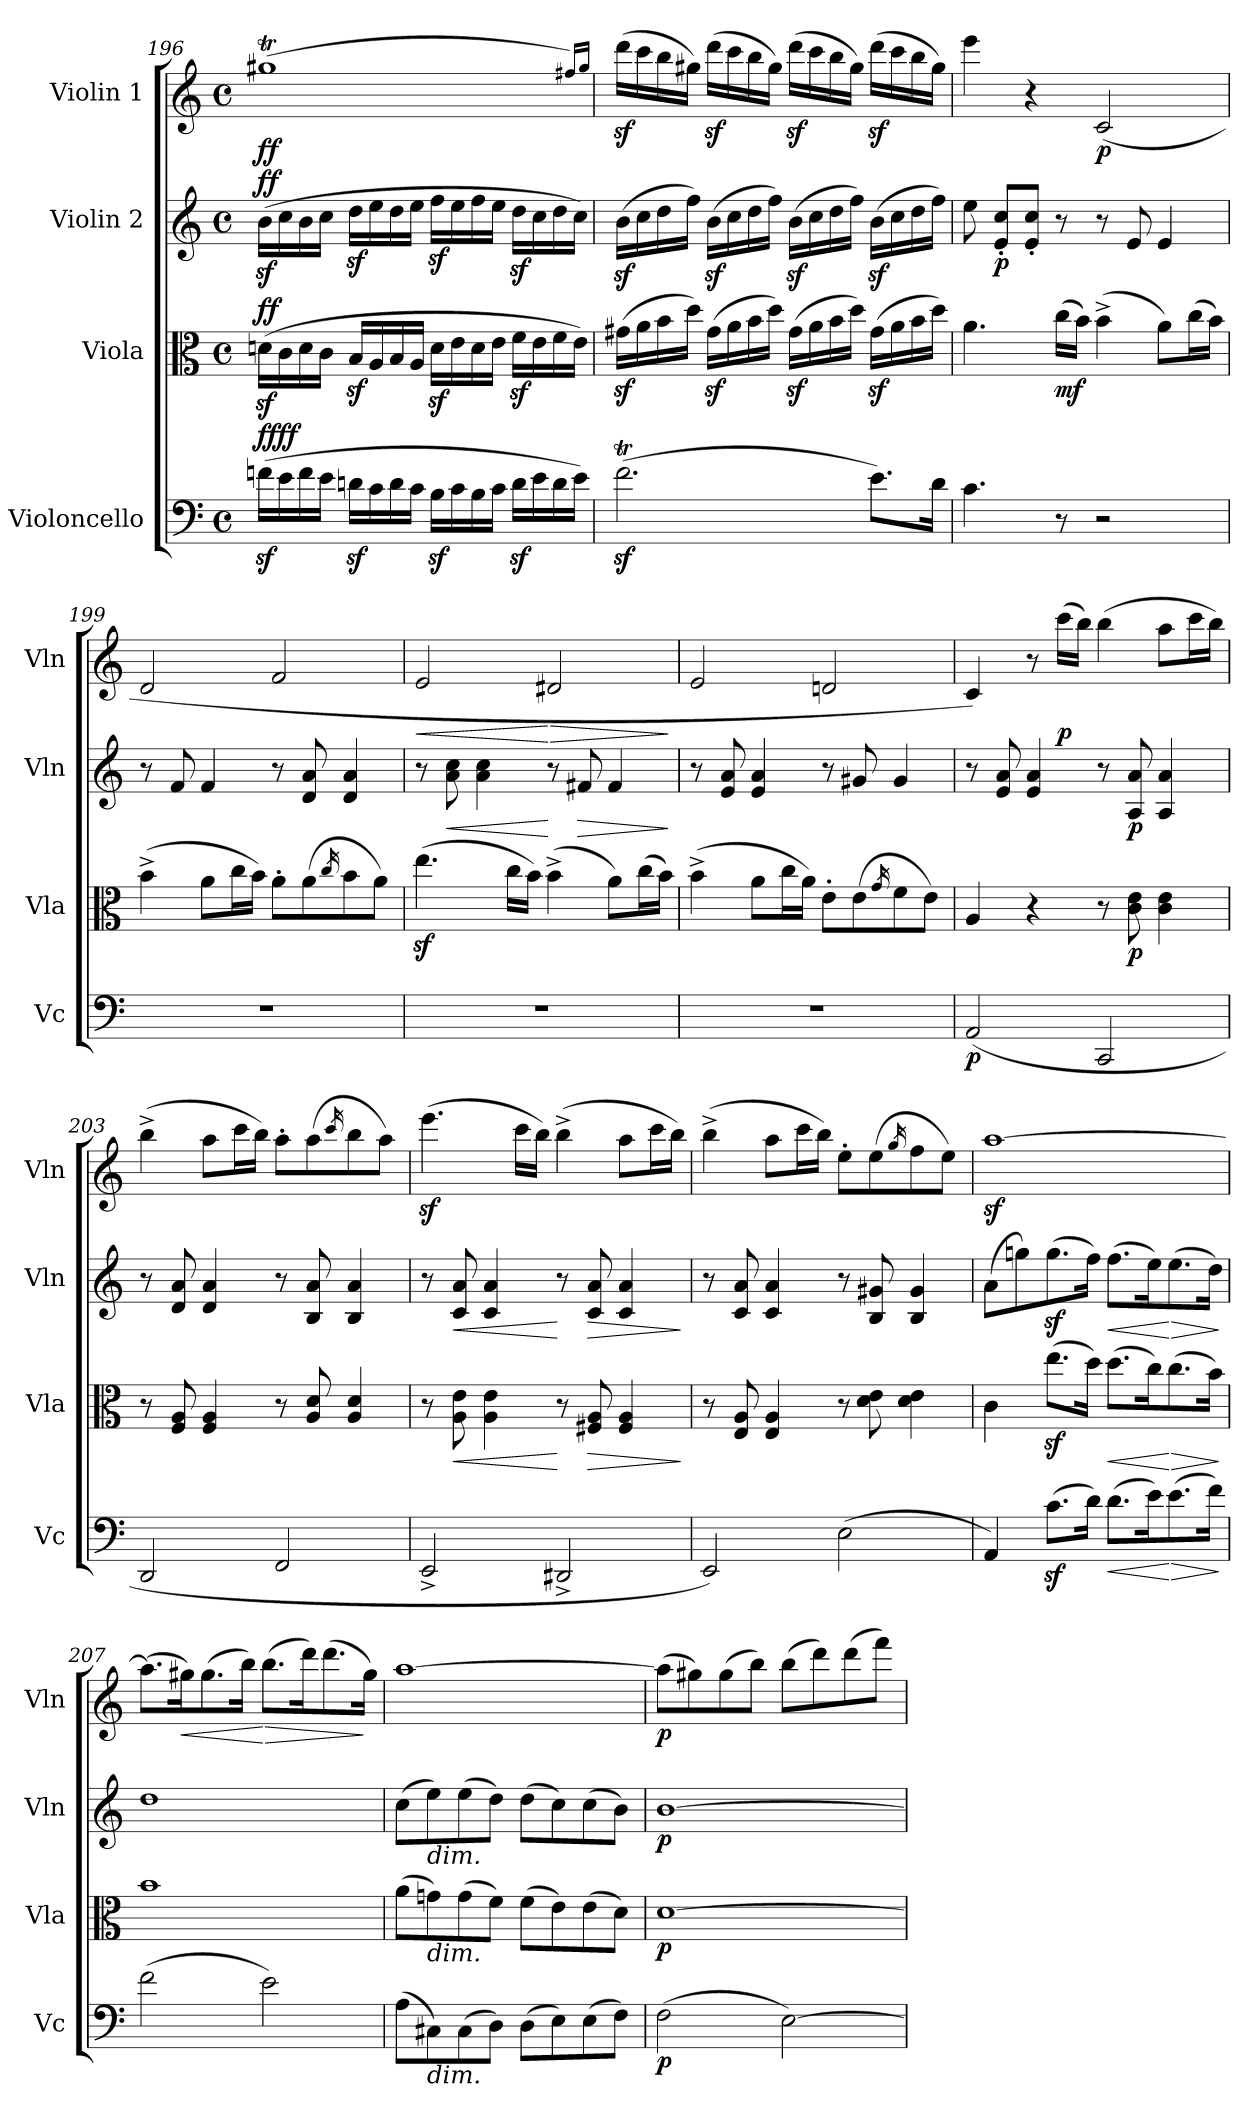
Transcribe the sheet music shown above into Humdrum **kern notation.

**kern	**dynam	**kern	**dynam	**kern	**dynam	**kern	**dynam
*part4	*part4	*part3	*part3	*part2	*part2	*part1	*part1
*staff4	*staff4	*staff3	*staff3	*staff2	*staff2	*staff1	*staff1
*I"Violoncello	*	*I"Viola	*	*I"Violin 2	*	*I"Violin 1	*
*I'Vc	*	*I'Vla	*	*I'Vln	*	*I'Vln	*
!!LO:PB:g=z
*clefF4	*	*clefC3	*	*clefG2	*	*clefG2	*
*k[]	*	*k[]	*	*k[]	*	*k[]	*
*M4/4	*	*M4/4	*	*M4/4	*	*M4/4	*
*met(c)	*	*met(c)	*	*met(c)	*	*met(c)	*
=196	=196	=196	=196	=196	=196	=196	=196
*	*	*	*	*	*	*^	*
!	!LO:DY:a	!	!	!	!	!	!	!
!	!LO:DY:n=1:b	!	!LO:DY:a	!	!LO:DY:a	!	!	!LO:DY:b
(16fnz<\LL	ff ff	(16dnz<\LL	ff	(16bz<\LL	ff	(<1gg#Xt	2.ryy	ff
16e\	.	16c\	.	16cc\	.	.	.	.
16f\	.	16d\	.	16b\	.	.	.	.
16e\JJ	.	16c\JJ	.	16cc\JJ	.	.	.	.
16dnz<\LL	.	16Bz</LL	.	16ddz<\LL	.	.	.	.
16c\	.	16A/	.	16ee\	.	.	.	.
16d\	.	16B/	.	16dd\	.	.	.	.
16c\JJ	.	16A/JJ	.	16ee\JJ	.	.	.	.
16Bz<\LL	.	16dz<\LL	.	16ffz<\LL	.	.	.	.
16c\	.	16e\	.	16ee\	.	.	.	.
16B\	.	16d\	.	16ff\	.	.	.	.
16c\JJ	.	16e\JJ	.	16ee\JJ	.	.	.	.
16dz<\LL	.	16fz<\LL	.	16ddz<\LL	.	.	8.ryy	.
16e\	.	16e\	.	16cc\	.	.	.	.
16d\	.	16f\	.	16dd\	.	.	.	.
16e\JJ)	.	16e\JJ)	.	16cc\JJ)	.	.	16ryy	.
*	*	*	*	*	*	*v	*v	*
.	.	.	.	.	.	16qff#X/LL)	.
.	.	.	.	.	.	16qgg#/JJ	.
=197	=197	=197	=197	=197	=197	=197	=197
(2.fz<T\	.	(16g#Xz<\LL	.	(16bz<\LL	.	(16dddz<\LL	.
.	.	16a\	.	16cc\	.	16ccc\	.
.	.	16b\	.	16dd\	.	16bb\	.
.	.	16dd\JJ)	.	16ff\JJ)	.	16gg#X\JJ)	.
.	.	(16g#z<\LL	.	(16bz<\LL	.	(16dddz<\LL	.
.	.	16a\	.	16cc\	.	16ccc\	.
.	.	16b\	.	16dd\	.	16bb\	.
.	.	16dd\JJ)	.	16ff\JJ)	.	16gg#\JJ)	.
.	.	(16g#z<\LL	.	(16bz<\LL	.	(16dddz<\LL	.
.	.	16a\	.	16cc\	.	16ccc\	.
.	.	16b\	.	16dd\	.	16bb\	.
.	.	16dd\JJ)	.	16ff\JJ)	.	16gg#\JJ)	.
8.e\L)	.	(16g#z<\LL	.	(16bz<\LL	.	(16dddz<\LL	.
.	.	16a\	.	16cc\	.	16ccc\	.
.	.	16b\	.	16dd\	.	16bb\	.
16d\Jk	.	16dd\JJ)	.	16ff\JJ)	.	16gg#\JJ)	.
=198	=198	=198	=198	=198	=198	=198	=198
4.c\	.	4.a\	.	8ee\	.	4eee\	.
!	!	!	!	!	!LO:DY:b	!	!
.	.	.	.	8e/' 8cc/'L	p	.	.
.	.	.	.	8e/' 8cc/'J	.	4r	.
!	!	!	!LO:DY:b	!	!	!	!
8r	.	(16cc\LL	mf	8r	.	.	.
.	.	16b\JJ)	.	.	.	.	.
!	!	!	!	!	!	!	!LO:DY:b
2r	.	(4b^\	.	8r	.	(<2c/	p
.	.	.	.	8e/	.	.	.
.	.	8a\L)	.	4e/	.	.	.
.	.	(16cc\L	.	.	.	.	.
.	.	16b\JJ)	.	.	.	.	.
!!LO:LB:g=z
=199	=199	=199	=199	=199	=199	=199	=199
1r	.	(4b^\	.	8r	.	2d/	.
.	.	.	.	8f/	.	.	.
.	.	8a\L	.	4f/	.	.	.
.	.	16cc\L	.	.	.	.	.
.	.	16b\JJ)	.	.	.	.	.
.	.	8a'\L	.	8r	.	2f/	.
.	.	(8a\	.	8d/ 8a/	.	.	.
.	.	16qcc/	.	.	.	.	.
.	.	8b\	.	4d/ 4a/	.	.	.
.	.	8a\J)	.	.	.	.	.
=200	=200	=200	=200	=200	=200	=200	=200
!	!	!	!	!	!	!	!LO:HP:b
1r	.	(4.eez<\	.	8r	.	2e/	<
!	!	!	!	!	!LO:HP:b	!	!
.	.	.	.	8a\ 8cc\	<	.	.
.	.	.	.	4a\ 4cc\	.	.	.
.	.	16cc\LL	.	.	.	.	.
.	.	16b\JJ)	.	.	.	.	.
!	!	!	!	!	!	!	!LO:HP:n=1:b
.	.	(4b^\	.	8r	[	2d#X/	[ >
!	!	!	!	!	!LO:HP:b	!	!
.	.	.	.	8f#X/	>	.	.
.	.	8a\L)	.	4f#/	.	.	.
.	.	(16cc\L	.	.	.	.	.
.	.	16b\JJ)	.	.	.	.	.
.	.	.	.	.	]	.	]
!!LO:PB:g=z
=201	=201	=201	=201	=201	=201	=201	=201
1r	.	(4b^\	.	8r	.	2e/	.
.	.	.	.	8e/ 8a/	.	.	.
.	.	8a\L	.	4e/ 4a/	.	.	.
.	.	16cc\L	.	.	.	.	.
.	.	16a\JJ)	.	.	.	.	.
.	.	8e'\L	.	8r	.	2dn/	.
.	.	(8e\	.	8g#X/	.	.	.
.	.	16qg/	.	.	.	.	.
.	.	8f\	.	4g#/	.	.	.
.	.	8e\J)	.	.	.	.	.
=202	=202	=202	=202	=202	=202	=202	=202
!	!LO:DY:b	!	!	!	!	!	!
(2AA/	p	4A/	.	8r	.	4c/)	.
.	.	.	.	8e/ 8a/	.	.	.
.	.	4r	.	4e/ 4a/	.	8r	.
!	!	!	!	!	!	!	!LO:DY:b
.	.	.	.	.	.	(16ccc\LL	p
.	.	.	.	.	.	16bb\JJ)	.
2CC/	.	8r	.	8r	.	(4bb\	.
!	!	!	!LO:DY:b	!	!LO:DY:b	!	!
.	.	8c\ 8e\	p	8A/ 8a/	p	.	.
.	.	4c\ 4e\	.	4A/ 4a/	.	8aa\L	.
.	.	.	.	.	.	16ccc\L	.
.	.	.	.	.	.	16bb\JJ)	.
=203	=203	=203	=203	=203	=203	=203	=203
2DD/	.	8r	.	8r	.	(4bb^\	.
.	.	8F/ 8A/	.	8d/ 8a/	.	.	.
.	.	4F/ 4A/	.	4d/ 4a/	.	8aa\L	.
.	.	.	.	.	.	16ccc\L	.
.	.	.	.	.	.	16bb\JJ)	.
2FF/	.	8r	.	8r	.	8aa'\L	.
.	.	8A/ 8d/	.	8B/ 8a/	.	(8aa\	.
.	.	.	.	.	.	16qccc/	.
.	.	4A/ 4d/	.	4B/ 4a/	.	8bb\	.
.	.	.	.	.	.	8aa\J)	.
=204	=204	=204	=204	=204	=204	=204	=204
2EE^/	.	8r	.	8r	.	(4.eeez<\	.
!	!	!	!LO:HP:b	!	!LO:HP:b	!	!
.	.	8A\ 8e\	<	8c/ 8a/	<	.	.
.	.	4A\ 4e\	.	4c/ 4a/	.	.	.
.	.	.	.	.	.	16ccc\LL	.
.	.	.	.	.	.	16bb\JJ)	.
2DD#X^/	.	8r	[	8r	[	(4bb^\	.
!	!	!	!LO:HP:b	!	!LO:HP:b	!	!
.	.	8F#X/ 8A/	>	8c/ 8a/	>	.	.
.	.	4F#/ 4A/	.	4c/ 4a/	.	8aa\L	.
.	.	.	.	.	.	16ccc\L	.
.	.	.	.	.	.	16bb\JJ)	.
.	.	.	]	.	]	.	.
=205	=205	=205	=205	=205	=205	=205	=205
2EE/)	.	8r	.	8r	.	(4bb^\	.
.	.	8E/ 8A/	.	8c/ 8a/	.	.	.
.	.	4E/ 4A/	.	4c/ 4a/	.	8aa\L	.
.	.	.	.	.	.	16ccc\L	.
.	.	.	.	.	.	16bb\JJ)	.
(2E\	.	8r	.	8r	.	8ee'\L	.
.	.	8d\ 8e\	.	8B/ 8g#X/	.	(8ee\	.
.	.	.	.	.	.	16qgg/	.
.	.	4d\ 4e\	.	4B/ 4g#/	.	8ff\	.
.	.	.	.	.	.	8ee\J)	.
!!LO:LB:g=z
=206	=206	=206	=206	=206	=206	=206	=206
4AA/)	.	4c\	.	(8a\L	.	[1aaz<	.
.	.	.	.	8ggn\)	.	.	.
(8.cz<\L	.	(8.eez<\L	.	(8.ggz<\	.	.	.
16d\Jk)	.	16dd\Jk)	.	16ff\Jk)	.	.	.
!	!LO:HP:b	!	!LO:HP:b	!	!LO:HP:b	!	!
(8.d\L	<	(8.dd\L	<	(8.ff\L	<	.	.
16e\K)	.	16cc\K)	.	16ee\K)	.	.	.
!	!LO:HP:n=1:b	!	!LO:HP:n=1:b	!	!LO:HP:n=1:b	!	!
(8.e\	[ >	(8.cc\	[ >	(8.ee\	[ >	.	.
16f\Jk)	.	16b\Jk)	.	16dd\Jk)	.	.	.
.	]	.	]	.	]	.	.
=207	=207	=207	=207	=207	=207	=207	=207
(2f\	.	1b	.	1dd	.	(8.aa\L]	.
!	!	!	!	!	!	!	!LO:HP:b
.	.	.	.	.	.	16gg#X\K)	<
.	.	.	.	.	.	(8.gg#\	.
.	.	.	.	.	.	16bb\Jk)	.
!	!	!	!	!	!	!	!LO:HP:n=1:b
2e\)	.	.	.	.	.	(8.bb\L	[ >
.	.	.	.	.	.	16ddd\K)	.
.	.	.	.	.	.	(8.ddd\	.
.	.	.	.	.	.	16gg#\Jk)	]
!!LO:LB:g=z
=208	=208	=208	=208	=208	=208	=208	=208
(8A\L	.	(8a\L	.	(8cc\L	.	[1aa	.
!	!	!	!	!LO:TX:b:i:t=dim.	!	!	!
!	!	!LO:TX:b:i:t=dim.	!	!	!	!	!
!LO:TX:b:i:t=dim.	!	!	!	!	!	!	!
8C#X\)	.	8gn\)	.	8ee\)	.	.	.
(8C#\	.	(8g\	.	(8ee\	.	.	.
8D\J)	.	8f\J)	.	8dd\J)	.	.	.
(8D\L	.	(8f\L	.	(8dd\L	.	.	.
8E\)	.	8e\)	.	8cc\)	.	.	.
(8E\	.	(8e\	.	(8cc\	.	.	.
8F\J)	.	8d\J)	.	8b\J)	.	.	.
=209	=209	=209	=209	=209	=209	=209	=209
!	!LO:DY:b	!	!LO:DY:b	!	!LO:DY:b	!	!LO:DY:b
(2F\	p	[1d	p	[1b	p	(8aa\L]	p
.	.	.	.	.	.	8gg#X\)	.
.	.	.	.	.	.	(8gg#\	.
.	.	.	.	.	.	8bb\J)	.
[2E\)	.	.	.	.	.	(8bb\L	.
.	.	.	.	.	.	8ddd\)	.
.	.	.	.	.	.	(8ddd\	.
.	.	.	.	.	.	8fff\J)	.
=	=	=	=	=	=	=	=
*-	*-	*-	*-	*-	*-	*-	*-
